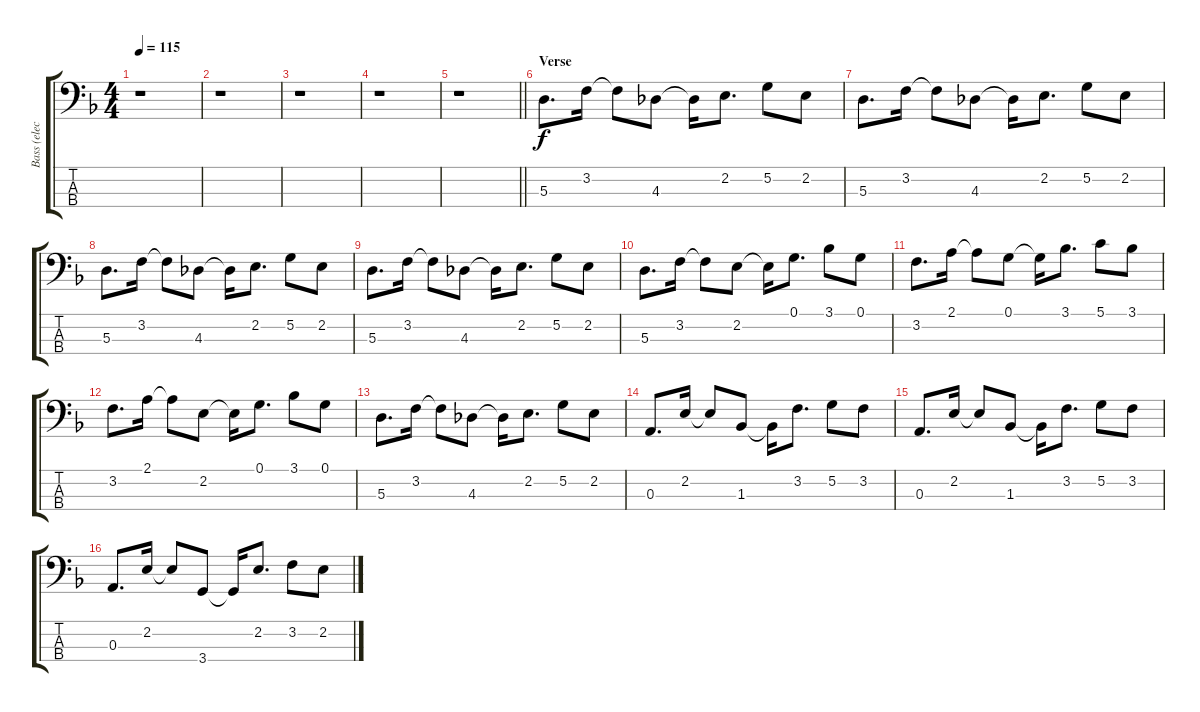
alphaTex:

\track ("Bass (elec.)" "Bass (elec") {instrument synthbass2}
\staff {score tabs}
\tuning (G2 D2 A1 E1) {hide}
\ts (4 4)
\tempo 115
\clef f4
\ks dminor
r.1{dy f} |
r.1 |
r.1 |
r.1 |
\barLineRight lightlight
r.1 |
\section ("" "Verse")
5.3.8{d} 3.2.16 3.2{t}.8 4.3.8 4.3{t}.16 2.2.8{d} 5.2.8 2.2.8 |
5.3.8{d} 3.2.16 3.2{t}.8 4.3.8 4.3{t}.16 2.2.8{d} 5.2.8 2.2.8 |
5.3.8{d} 3.2.16 3.2{t}.8 4.3.8 4.3{t}.16 2.2.8{d} 5.2.8 2.2.8 |
5.3.8{d} 3.2.16 3.2{t}.8 4.3.8 4.3{t}.16 2.2.8{d} 5.2.8 2.2.8 |
5.3.8{d} 3.2.16 3.2{t}.8 2.2.8 2.2{t}.16 0.1.8{d} 3.1.8 0.1.8 |
3.2.8{d} 2.1.16 2.1{t}.8 0.1.8 0.1{t}.16 3.1.8{d} 5.1.8 3.1.8 |
3.2.8{d} 2.1.16 2.1{t}.8 2.2.8 2.2{t}.16 0.1.8{d} 3.1.8 0.1.8 |
5.3.8{d} 3.2.16 3.2{t}.8 4.3.8 4.3{t}.16 2.2.8{d} 5.2.8 2.2.8 |
0.3.8{d} 2.2.16 2.2{t}.8 1.3.8 1.3{t}.16 3.2.8{d} 5.2.8 3.2.8 |
0.3.8{d} 2.2.16 2.2{t}.8 1.3.8 1.3{t}.16 3.2.8{d} 5.2.8 3.2.8 |
0.3.8{d} 2.2.16 2.2{t}.8 3.4.8 3.4{t}.16 2.2.8{d} 3.2.8 2.2.8
